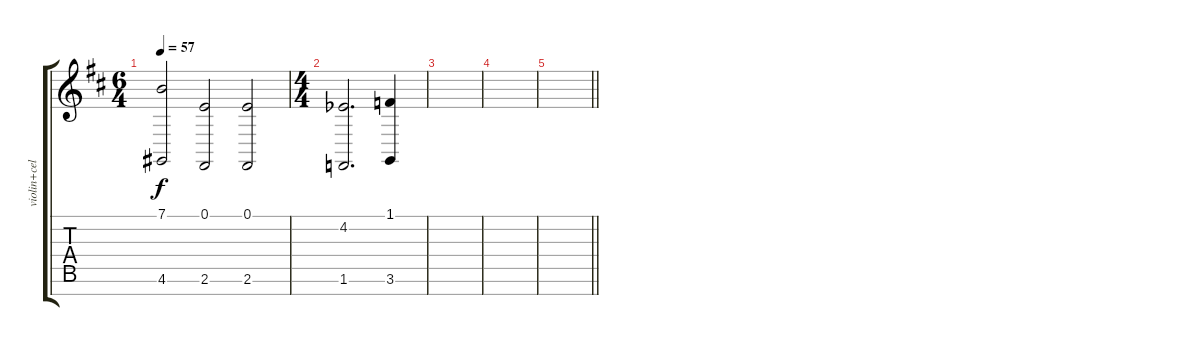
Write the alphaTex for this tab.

\track ("violin+cello" "violin+cel") {instrument stringensemble1}
\staff {score tabs}
\tuning (E4 B3 G3 D3 A2 E2 B1) {hide}
\ts (6 4)
\tempo 57
\clef g2
\ks d
(7.1 4.6).2{dy f} (0.1 2.6).2 (0.1 2.6).2 |
\ts (4 4)
(4.2{acc b} 1.6).2{d} (1.1 3.6).4 |
|
|
\barLineRight lightlight
